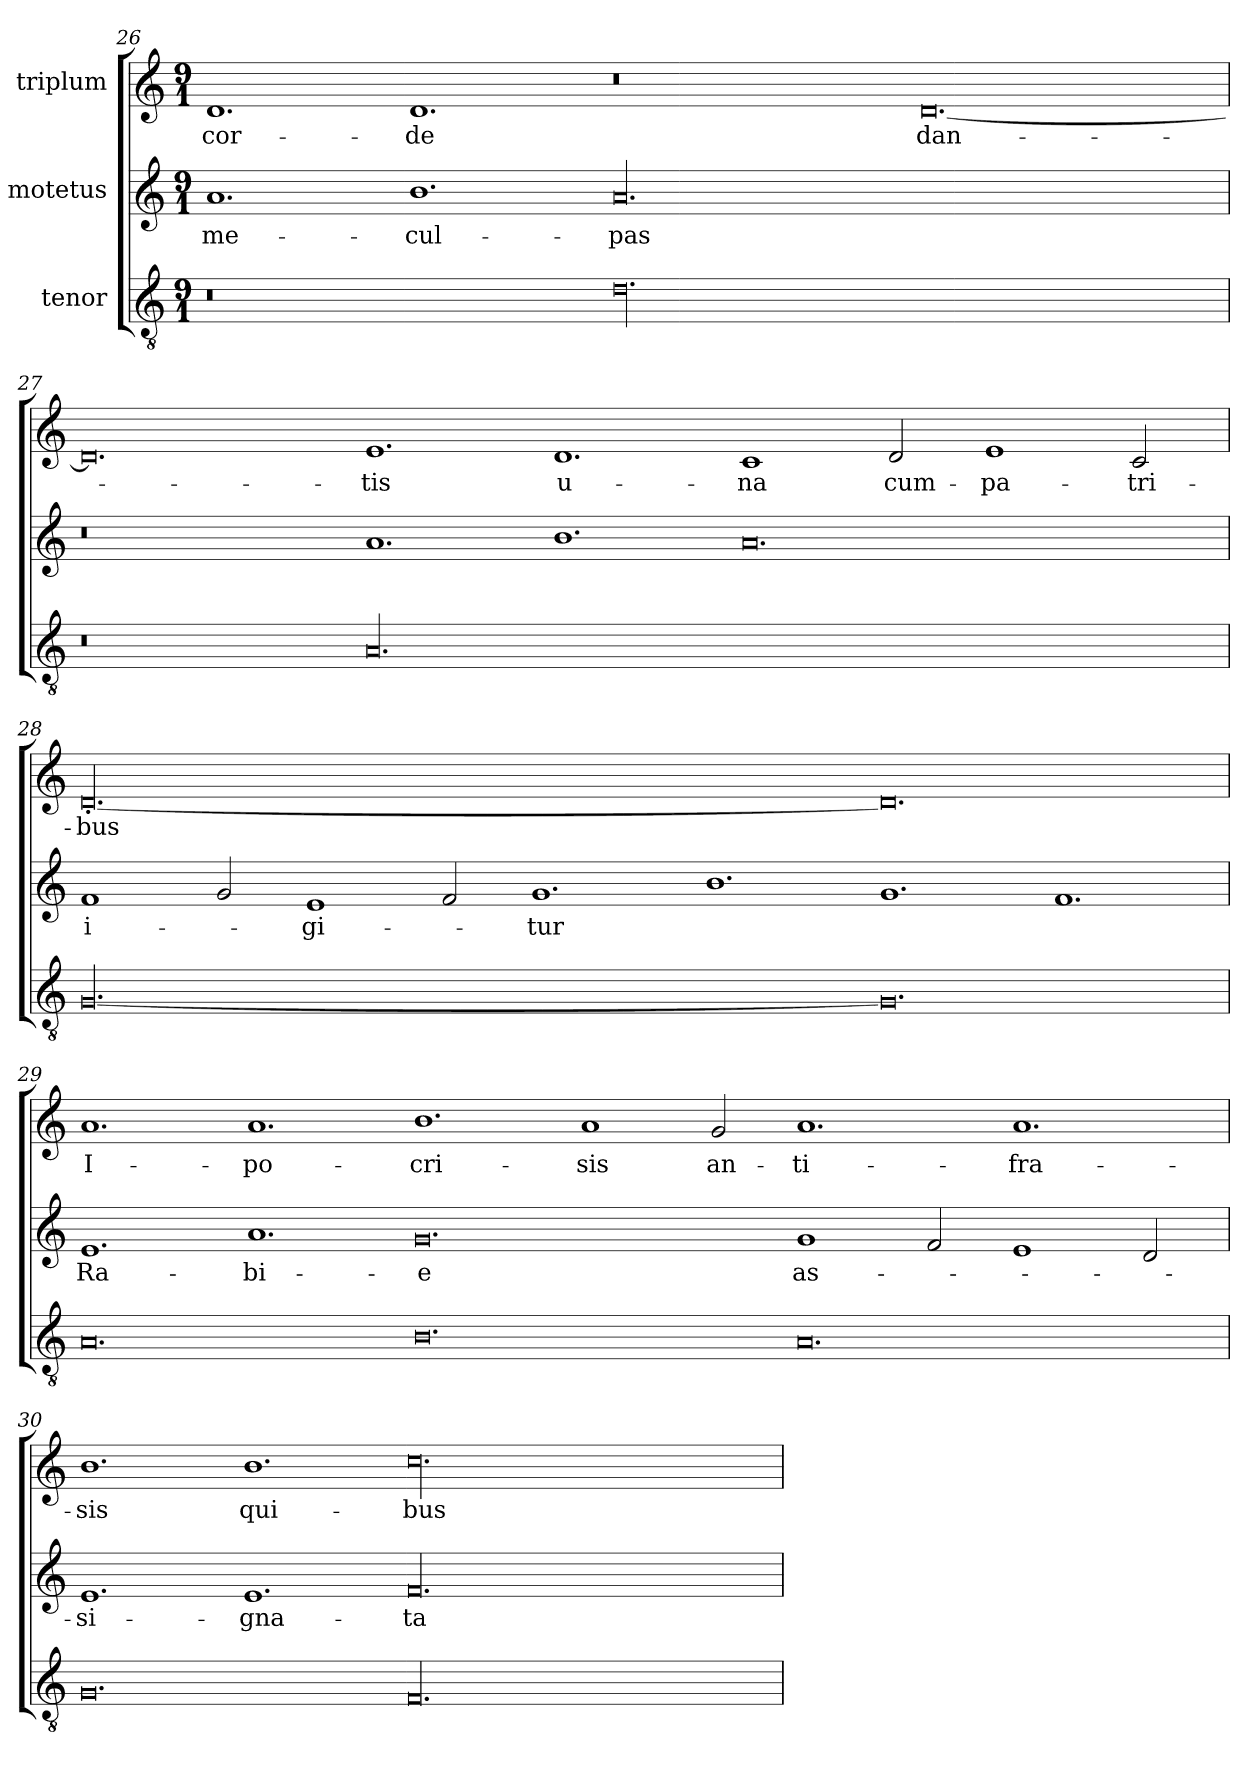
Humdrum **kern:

**kern	**kern	**text	**kern	**text
*part3	*part2	*part2	*part1	*part1
*staff3	*staff2	*staff2	*staff1	*staff1
*I"tenor	*I"motetus	*	*I"triplum	*
*clefGv2	*clefG2	*	*clefG2	*
*k[]	*k[]	*	*k[]	*
*C:	*C:	*	*C:	*
*M9/1	*M9/1	*	*M9/1	*
=26	=26	=26	=26	=26
0.r	1.a/	me-	1.d/	cor-
.	1.b\	cul-	1.d/	-de
00.d\	00.a/	-pas	0.r	.
.	.	.	[0.d/	dan-
=27	=27	=27	=27	=27
0.r	0.r	.	0.d/]	.
00.A/	1.a/	.	1.e/	-tis
.	1.b\	.	1.d/	u-
.	0.a/	.	1c/	-na
.	.	.	2d/	cum-
.	.	.	1e/	pa-
.	.	.	2c/	-tri-
!!LO:PB:g=z
=28	=28	=28	=28	=28
[00.G/	1f/	i-	[00.d'/	-bus
.	2g/	.	.	.
.	1e/	-gi-	.	.
.	2f/	.	.	.
.	1.g/	-tur	.	.
.	1.b\	.	.	.
0.G/]	1.g/	.	0.d/]	.
.	1.f/	.	.	.
=29	=29	=29	=29	=29
0.A/	1.e/	Ra-	1.a/	I-
.	1.a/	-bi-	1.a/	-po-
0.B\	0.g/	-e	1.b\	-cri-
.	.	.	1a/	-sis
.	.	.	2g/	an-
0.A/	1g/	as-	1.a/	-ti-
.	2f/	.	.	.
.	1e/	.	1.a/	-fra-
.	2d/	.	.	.
=30	=30	=30	=30	=30
0.G/	1.e/	-si-	1.b\	-sis
.	1.e/	-gna-	1.b\	qui-
00.F/	00.f/	-ta	00.cc\	-bus
=	=	=	=	=
*-	*-	*-	*-	*-
